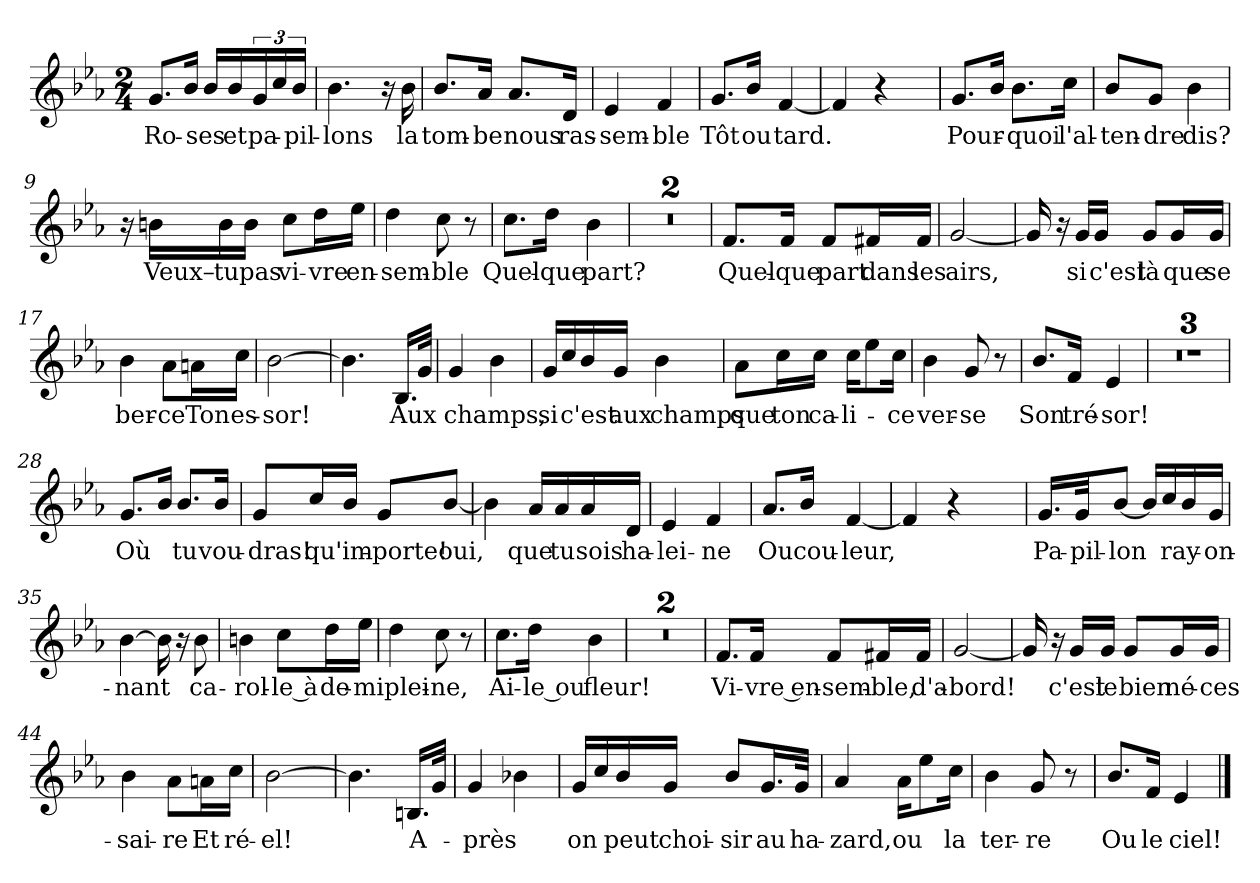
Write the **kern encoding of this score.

**kern	**text
*part1	*part1
*staff1	*staff1
*clefG2	*
*k[b-e-a-]	*
*M2/4	*
=1	=1
!	!LO:LY:b
8.g/L	Ro-
16b-/Jk	.
!	!LO:LY:b
16b-/LL	-ses
!	!LO:LY:b
16b-/	et
!	!LO:LY:b
24g/	pa-
24cc/	.
!	!LO:LY:b
24b-/JJ	-pil-
=2	=2
!	!LO:LY:b
4.b-\	-lons
16r	.
!	!LO:LY:b
16b-\	la
=3	=3
!	!LO:LY:b
8.b-/L	tom-
!	!LO:LY:b
16a-/Jk	-be
!	!LO:LY:b
8.a-/L	nous
!	!LO:LY:b
16d/Jk	ras-
=4	=4
!	!LO:LY:b
4e-/	-sem-
!	!LO:LY:b
4f/	-ble
=5	=5
!	!LO:LY:b
8.g/L	Tôt
!	!LO:LY:b
16b-/Jk	ou
!	!LO:LY:b
[4f/	tard.
=6	=6
4f/]	.
4r	.
=7	=7
!	!LO:LY:b
8.g/L	Pour-
16b-/Jk	.
!	!LO:LY:b
8.b-\L	-quoi
!	!LO:LY:b
16cc\Jk	l'al-
=8	=8
!	!LO:LY:b
8b-/L	-ten-
!	!LO:LY:b
8g/J	-dre
!	!LO:LY:b
4b-\	dis?
!!LO:LB:g=z
=9	=9
16r	.
!	!LO:LY:b
16bn\LL	Veux–
!	!LO:LY:b
16b\	tu
!	!LO:LY:b
16b\JJ	pas
!	!LO:LY:b
8cc\L	vi-
!	!LO:LY:b
16dd\L	-vre
!	!LO:LY:b
16ee-\JJ	en-
=10	=10
!	!LO:LY:b
4dd\	-sem-
!	!LO:LY:b
8cc\	-ble
8r	.
=11	=11
!	!LO:LY:b
8.cc\L	Quel-
!	!LO:LY:b
16dd\Jk	-que
!	!LO:LY:b
4b-\	part?
=12	=12
2r	.
=13	=13
2r	.
=14	=14
!	!LO:LY:b
8.f/L	Quel-
!	!LO:LY:b
16f/Jk	-que
!	!LO:LY:b
8f/L	part
!	!LO:LY:b
16f#X/L	dans
!	!LO:LY:b
16f#/JJ	les
=15	=15
!	!LO:LY:b
[2g/	airs,
=16	=16
16g/]	.
16r	.
!	!LO:LY:b
16g/LL	si
!	!LO:LY:b
16g/JJ	c'est
!	!LO:LY:b
8g/L	là
!	!LO:LY:b
16g/L	que
!	!LO:LY:b
16g/JJ	se
!!LO:LB:g=z
=17	=17
!	!LO:LY:b
4b-\	ber-
!	!LO:LY:b
8a-\L	-ce
!	!LO:LY:b
16an\L	Ton
!	!LO:LY:b
16cc\JJ	es-
=18	=18
!	!LO:LY:b
[2b-\	-sor!
=19	=19
4.b-\]	.
!	!LO:LY:b
16.B-/LL	Aux
32g/JJk	.
=20	=20
!	!LO:LY:b
4g/	champs,
4b-\	.
=21	=21
!	!LO:LY:b
16g/LL	si
16cc/	.
!	!LO:LY:b
16b-/	c'est
!	!LO:LY:b
16g/JJ	aux
!	!LO:LY:b
4b-\	champs
=22	=22
!	!LO:LY:b
8a-\L	que
!	!LO:LY:b
16cc\L	ton
!	!LO:LY:b
16cc\JJ	ca-
!	!LO:LY:b
16cc\KL	-li-
8ee-\	.
!	!LO:LY:b
16cc\Jk	-ce
=23	=23
!	!LO:LY:b
4b-\	ver-
!	!LO:LY:b
8g/	-se
8r	.
=24	=24
!	!LO:LY:b
8.b-/L	Son
!	!LO:LY:b
16f/Jk	tré-
!	!LO:LY:b
4e-/	-sor!
=25	=25
2r	.
=26	=26
2r	.
!!LO:LB:g=z
=27	=27
2r	.
=28	=28
!	!LO:LY:b
8.g/L	Où
16b-/Jk	.
!	!LO:LY:b
8.b-/L	tu
!	!LO:LY:b
16b-/Jk	vou-
=29	=29
!	!LO:LY:b
8g/L	-dras!
!	!LO:LY:b
16cc/L	qu'im-
16b-/JJ	.
!	!LO:LY:b
8g/L	-porte!
!	!LO:LY:b
[8b-/J	oui,
=30	=30
4b-\]	.
!	!LO:LY:b
16a-/LL	que
!	!LO:LY:b
16a-/	tu
!	!LO:LY:b
16a-/	sois
!	!LO:LY:b
16d/JJ	ha-
=31	=31
!	!LO:LY:b
4e-/	-lei-
!	!LO:LY:b
4f/	-ne
=32	=32
!	!LO:LY:b
8.a-/L	Ou
!	!LO:LY:b
16b-/Jk	cou-
!	!LO:LY:b
[4f/	-leur,
=33	=33
4f/]	.
4r	.
=34	=34
!	!LO:LY:b
16.g/LL	Pa-
!	!LO:LY:b
32g/JK	-pil-
!	!LO:LY:b
[8b-/J	-lon
16b-/LL]	.
16cc/	.
!	!LO:LY:b
16b-/	ray-
!	!LO:LY:b
16g/JJ	-on-
!!LO:LB:g=z
=35	=35
!	!LO:LY:b
[4b-\	-nant
16b-\]	.
16r	.
!	!LO:LY:b
8b-\	ca-
=36	=36
!	!LO:LY:b
4bn\	-rol-
!	!LO:LY:b
8cc\L	-le à
!	!LO:LY:b
16dd\L	de-
!	!LO:LY:b
16ee-\JJ	-mi
=37	=37
!	!LO:LY:b
4dd\	plei-
!	!LO:LY:b
8cc\	-ne,
8r	.
=38	=38
!	!LO:LY:b
8.cc\L	Ai-
!	!LO:LY:b
16dd\Jk	-le ou
!	!LO:LY:b
4b-\	fleur!
=39	=39
2r	.
=40	=40
2r	.
=41	=41
!	!LO:LY:b
8.f/L	Vi-
!	!LO:LY:b
16f/Jk	-vre en-
!	!LO:LY:b
8f/L	-sem-
!	!LO:LY:b
16f#X/L	-ble,
!	!LO:LY:b
16f#/JJ	d'a-
=42	=42
!	!LO:LY:b
[2g/	-bord!
!!LO:LB:g=z
=43	=43
16g/]	.
16r	.
!	!LO:LY:b
16g/LL	c'est
!	!LO:LY:b
16g/JJ	le
!	!LO:LY:b
8g/L	bien
!	!LO:LY:b
16g/L	né-
!	!LO:LY:b
16g/JJ	-ces-
=44	=44
!	!LO:LY:b
4b-\	-sai-
!	!LO:LY:b
8a-\L	-re
!	!LO:LY:b
16an\L	Et
!	!LO:LY:b
16cc\JJ	ré-
=45	=45
!	!LO:LY:b
[2b-\	-el!
=46	=46
4.b-\]	.
!	!LO:LY:b
16.Bn/LL	A-
32g/JJk	.
=47	=47
!	!LO:LY:b
4g/	-près
4b-X\	.
=48	=48
!	!LO:LY:b
16g/LL	on
16cc/	.
!	!LO:LY:b
16b-/	peut
!	!LO:LY:b
16g/JJ	choi-
!	!LO:LY:b
8b-/L	-sir
!	!LO:LY:b
16.g/L	au
!	!LO:LY:b
32g/JJk	ha-
=49	=49
!	!LO:LY:b
4a-/	-zard,
!	!LO:LY:b
16a-\KL	ou
8ee-\	.
!	!LO:LY:b
16cc\Jk	la
=50	=50
!	!LO:LY:b
4b-\	ter-
!	!LO:LY:b
8g/	-re
8r	.
!!LO:LB:g=z
=51	=51
!	!LO:LY:b
8.b-/L	Ou
!	!LO:LY:b
16f/Jk	le
!	!LO:LY:b
4e-/	ciel!
==	==
*-	*-
